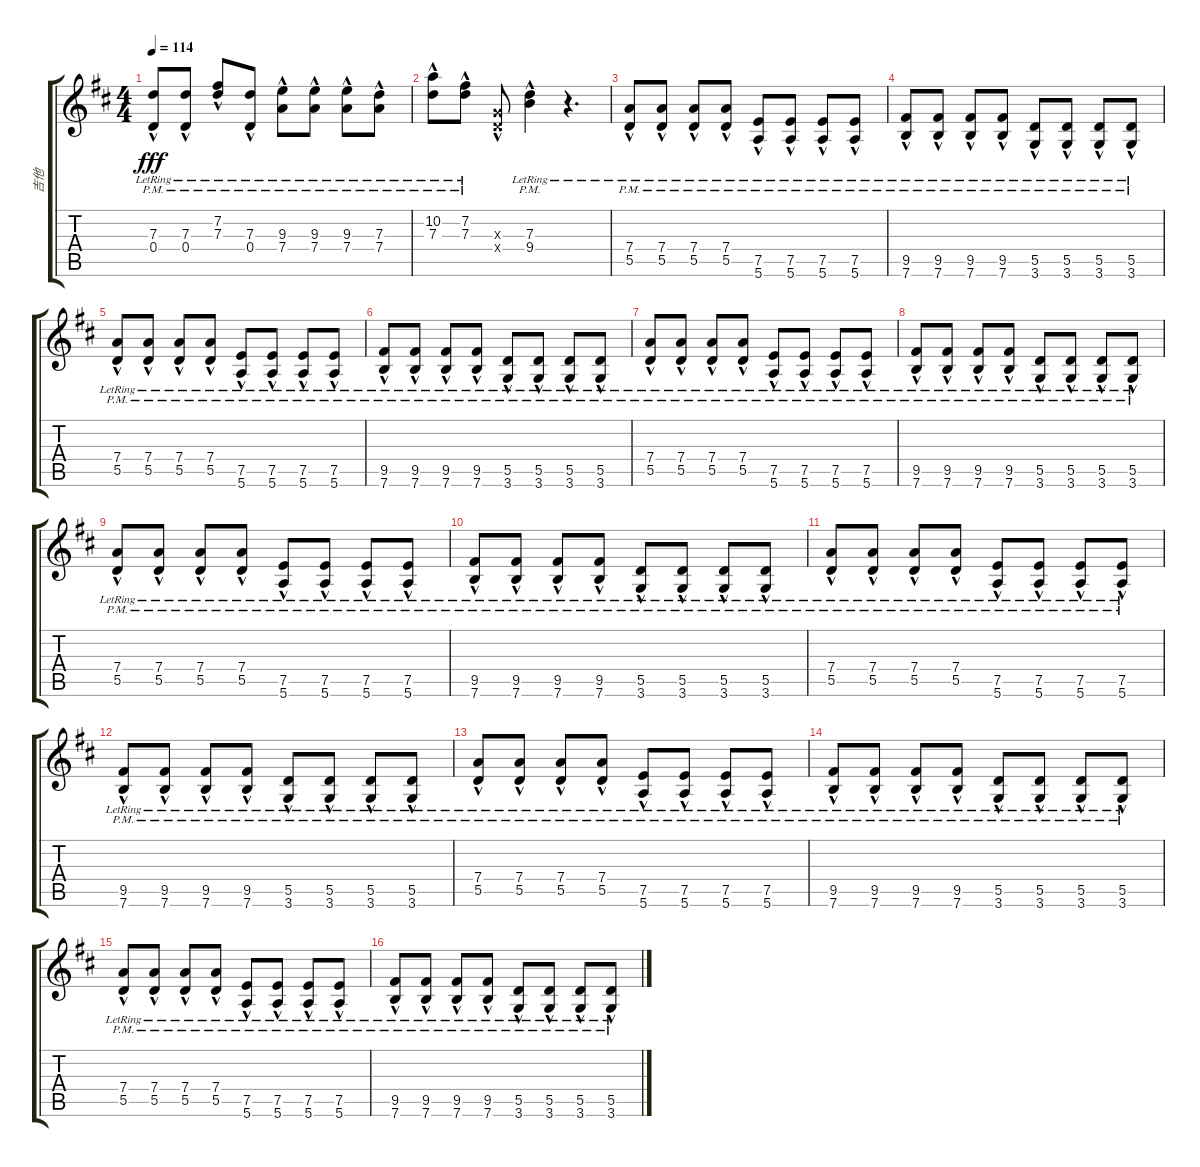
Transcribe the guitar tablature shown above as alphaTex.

\track ("吉他" "吉他") {instrument acousticguitarsteel}
\staff {score tabs}
\tuning (E4 B3 G3 D3 A2 E2) {hide}
\ts (4 4)
\tempo 114
\clef g2
\ks d
(7.3{hac pm lr} 0.4{hac pm lr}).8{dy fff} (7.3{hac pm lr} 0.4{hac pm lr}).8 (7.2{hac pm lr} 7.3{hac pm lr}).8 (7.3{hac pm lr} 0.4{hac pm lr}).8 (9.3{hac pm lr} 7.4{hac pm lr}).8 (9.3{hac pm lr} 7.4{hac pm lr}).8 (9.3{hac pm lr} 7.4{hac pm lr}).8 (7.3{hac pm lr} 7.4{hac pm lr}).8 |
(10.2{hac pm lr} 7.3{hac pm lr}).8 (7.2{hac pm lr} 7.3{hac pm lr}).8 (0.3{hac x} 0.4{hac x}).8 (7.3{hac pm lr} 9.4{hac pm lr}).4 r.4{d} |
(7.4{hac pm lr} 5.5{hac pm lr}).8 (7.4{hac pm lr} 5.5{hac pm lr}).8 (7.4{hac pm lr} 5.5{hac pm lr}).8 (7.4{hac pm lr} 5.5{hac pm lr}).8 (7.5{hac pm lr} 5.6{hac pm lr}).8 (7.5{hac pm lr} 5.6{hac pm lr}).8 (7.5{hac pm lr} 5.6{hac pm lr}).8 (7.5{hac pm lr} 5.6{hac pm lr}).8 |
(9.5{hac pm lr} 7.6{hac pm lr}).8 (9.5{hac pm lr} 7.6{hac pm lr}).8 (9.5{hac pm lr} 7.6{hac pm lr}).8 (9.5{hac pm lr} 7.6{hac pm lr}).8 (5.5{hac pm lr} 3.6{hac pm lr}).8 (5.5{hac pm lr} 3.6{hac pm lr}).8 (5.5{hac pm lr} 3.6{hac pm lr}).8 (5.5{hac pm lr} 3.6{hac pm lr}).8 |
(7.4{hac pm lr} 5.5{hac pm lr}).8 (7.4{hac pm lr} 5.5{hac pm lr}).8 (7.4{hac pm lr} 5.5{hac pm lr}).8 (7.4{hac pm lr} 5.5{hac pm lr}).8 (7.5{hac pm lr} 5.6{hac pm lr}).8 (7.5{hac pm lr} 5.6{hac pm lr}).8 (7.5{hac pm lr} 5.6{hac pm lr}).8 (7.5{hac pm lr} 5.6{hac pm lr}).8 |
(9.5{hac pm lr} 7.6{hac pm lr}).8 (9.5{hac pm lr} 7.6{hac pm lr}).8 (9.5{hac pm lr} 7.6{hac pm lr}).8 (9.5{hac pm lr} 7.6{hac pm lr}).8 (5.5{hac pm lr} 3.6{hac pm lr}).8 (5.5{hac pm lr} 3.6{hac pm lr}).8 (5.5{hac pm lr} 3.6{hac pm lr}).8 (5.5{hac pm lr} 3.6{hac pm lr}).8 |
(7.4{hac pm lr} 5.5{hac pm lr}).8 (7.4{hac pm lr} 5.5{hac pm lr}).8 (7.4{hac pm lr} 5.5{hac pm lr}).8 (7.4{hac pm lr} 5.5{hac pm lr}).8 (7.5{hac pm lr} 5.6{hac pm lr}).8 (7.5{hac pm lr} 5.6{hac pm lr}).8 (7.5{hac pm lr} 5.6{hac pm lr}).8 (7.5{hac pm lr} 5.6{hac pm lr}).8 |
(9.5{hac pm lr} 7.6{hac pm lr}).8 (9.5{hac pm lr} 7.6{hac pm lr}).8 (9.5{hac pm lr} 7.6{hac pm lr}).8 (9.5{hac pm lr} 7.6{hac pm lr}).8 (5.5{hac pm lr} 3.6{hac pm lr}).8 (5.5{hac pm lr} 3.6{hac pm lr}).8 (5.5{hac pm lr} 3.6{hac pm lr}).8 (5.5{hac pm lr} 3.6{hac pm lr}).8 |
(7.4{hac pm lr} 5.5{hac pm lr}).8 (7.4{hac pm lr} 5.5{hac pm lr}).8 (7.4{hac pm lr} 5.5{hac pm lr}).8 (7.4{hac pm lr} 5.5{hac pm lr}).8 (7.5{hac pm lr} 5.6{hac pm lr}).8 (7.5{hac pm lr} 5.6{hac pm lr}).8 (7.5{hac pm lr} 5.6{hac pm lr}).8 (7.5{hac pm lr} 5.6{hac pm lr}).8 |
(9.5{hac pm lr} 7.6{hac pm lr}).8 (9.5{hac pm lr} 7.6{hac pm lr}).8 (9.5{hac pm lr} 7.6{hac pm lr}).8 (9.5{hac pm lr} 7.6{hac pm lr}).8 (5.5{hac pm lr} 3.6{hac pm lr}).8 (5.5{hac pm lr} 3.6{hac pm lr}).8 (5.5{hac pm lr} 3.6{hac pm lr}).8 (5.5{hac pm lr} 3.6{hac pm lr}).8 |
(7.4{hac pm lr} 5.5{hac pm lr}).8 (7.4{hac pm lr} 5.5{hac pm lr}).8 (7.4{hac pm lr} 5.5{hac pm lr}).8 (7.4{hac pm lr} 5.5{hac pm lr}).8 (7.5{hac pm lr} 5.6{hac pm lr}).8 (7.5{hac pm lr} 5.6{hac pm lr}).8 (7.5{hac pm lr} 5.6{hac pm lr}).8 (7.5{hac pm lr} 5.6{hac pm lr}).8 |
(9.5{hac pm lr} 7.6{hac pm lr}).8 (9.5{hac pm lr} 7.6{hac pm lr}).8 (9.5{hac pm lr} 7.6{hac pm lr}).8 (9.5{hac pm lr} 7.6{hac pm lr}).8 (5.5{hac pm lr} 3.6{hac pm lr}).8 (5.5{hac pm lr} 3.6{hac pm lr}).8 (5.5{hac pm lr} 3.6{hac pm lr}).8 (5.5{hac pm lr} 3.6{hac pm lr}).8 |
(7.4{hac pm lr} 5.5{hac pm lr}).8 (7.4{hac pm lr} 5.5{hac pm lr}).8 (7.4{hac pm lr} 5.5{hac pm lr}).8 (7.4{hac pm lr} 5.5{hac pm lr}).8 (7.5{hac pm lr} 5.6{hac pm lr}).8 (7.5{hac pm lr} 5.6{hac pm lr}).8 (7.5{hac pm lr} 5.6{hac pm lr}).8 (7.5{hac pm lr} 5.6{hac pm lr}).8 |
(9.5{hac pm lr} 7.6{hac pm lr}).8 (9.5{hac pm lr} 7.6{hac pm lr}).8 (9.5{hac pm lr} 7.6{hac pm lr}).8 (9.5{hac pm lr} 7.6{hac pm lr}).8 (5.5{hac pm lr} 3.6{hac pm lr}).8 (5.5{hac pm lr} 3.6{hac pm lr}).8 (5.5{hac pm lr} 3.6{hac pm lr}).8 (5.5{hac pm lr} 3.6{hac pm lr}).8 |
(7.4{hac pm lr} 5.5{hac pm lr}).8 (7.4{hac pm lr} 5.5{hac pm lr}).8 (7.4{hac pm lr} 5.5{hac pm lr}).8 (7.4{hac pm lr} 5.5{hac pm lr}).8 (7.5{hac pm lr} 5.6{hac pm lr}).8 (7.5{hac pm lr} 5.6{hac pm lr}).8 (7.5{hac pm lr} 5.6{hac pm lr}).8 (7.5{hac pm lr} 5.6{hac pm lr}).8 |
(9.5{hac pm lr} 7.6{hac pm lr}).8 (9.5{hac pm lr} 7.6{hac pm lr}).8 (9.5{hac pm lr} 7.6{hac pm lr}).8 (9.5{hac pm lr} 7.6{hac pm lr}).8 (5.5{hac pm lr} 3.6{hac pm lr}).8 (5.5{hac pm lr} 3.6{hac pm lr}).8 (5.5{hac pm lr} 3.6{hac pm lr}).8 (5.5{hac pm lr} 3.6{hac pm lr}).8
